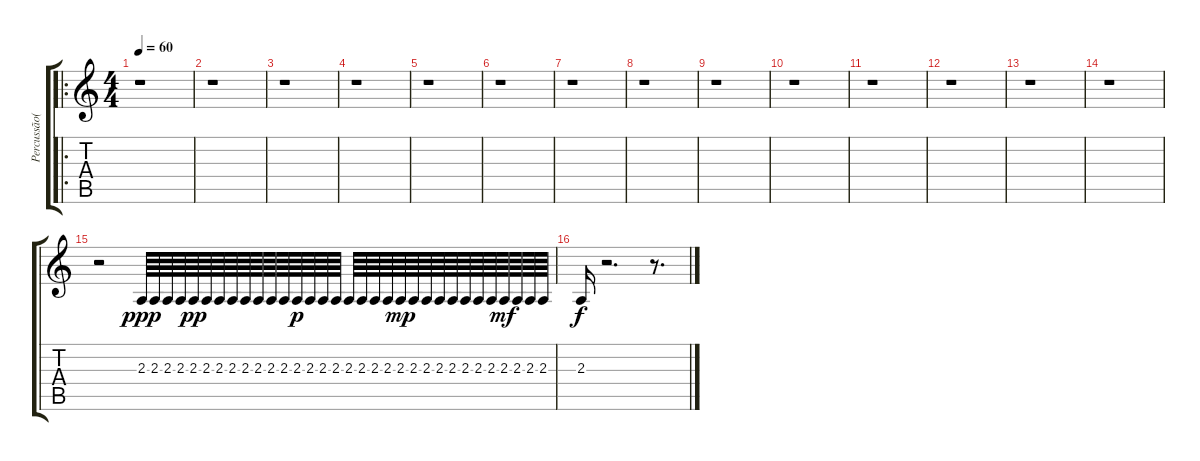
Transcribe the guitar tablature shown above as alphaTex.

\track ("Percussão(Percussion)2" "Percussão(") {instrument timpani}
\staff {score tabs}
\tuning (E4 B3 G3 D3 A2 E2) {hide}
\ro
\ts (4 4)
\tempo 60
\clef g2
\ks c
r.1{dy ppp instrument timpani} |
r.1 |
r.1 |
r.1 |
r.1 |
r.1 |
r.1 |
r.1 |
r.1 |
r.1 |
r.1 |
r.1 |
r.1 |
r.1 |
r.2 2.3.64 2.3.64 2.3.64 2.3.64 2.3.64{dy pp} 2.3.64 2.3.64 2.3.64 2.3.64 2.3.64 2.3.64 2.3.64 2.3.64{dy p} 2.3.64 2.3.64 2.3.64 2.3.64 2.3.64 2.3.64 2.3.64 2.3.64{dy mp} 2.3.64 2.3.64 2.3.64 2.3.64 2.3.64 2.3.64 2.3.64 2.3.64{dy mf} 2.3.64 2.3.64 2.3.64 |
2.3.16{dy f} r.2{d} r.8{d}
